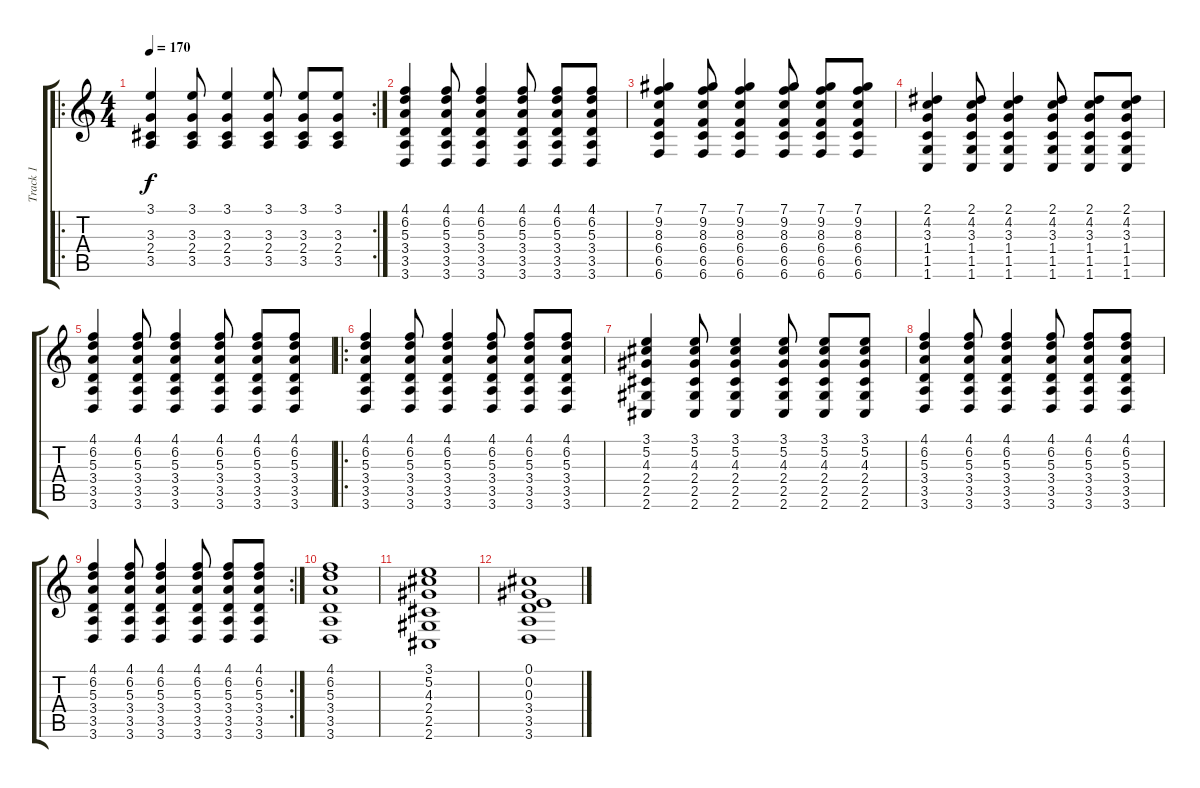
\track ("Track 1" "Track 1") {instrument overdrivenguitar}
\staff {score tabs}
\tuning (Db4 Ab3 E3 B2 Gb2 B1) {hide}
\ro
\rc 2
\ts (4 4)
\tempo 170
\clef g2
\ks c
(3.1 3.3 2.4 3.5).4{dy f} (3.1 3.3 2.4 3.5).8 (3.1 3.3 2.4 3.5).4 (3.1 3.3 2.4 3.5).8 (3.1 3.3 2.4 3.5).8 (3.1 3.3 2.4 3.5).8 |
(4.1 6.2 5.3 3.4 3.5 3.6).4 (4.1 6.2 5.3 3.4 3.5 3.6).8 (4.1 6.2 5.3 3.4 3.5 3.6).4 (4.1 6.2 5.3 3.4 3.5 3.6).8 (4.1 6.2 5.3 3.4 3.5 3.6).8 (4.1 6.2 5.3 3.4 3.5 3.6).8 |
(7.1 9.2 8.3 6.4 6.5 6.6).4 (7.1 9.2 8.3 6.4 6.5 6.6).8 (7.1 9.2 8.3 6.4 6.5 6.6).4 (7.1 9.2 8.3 6.4 6.5 6.6).8 (7.1 9.2 8.3 6.4 6.5 6.6).8 (7.1 9.2 8.3 6.4 6.5 6.6).8 |
(2.1 4.2 3.3 1.4 1.5 1.6).4 (2.1 4.2 3.3 1.4 1.5 1.6).8 (2.1 4.2 3.3 1.4 1.5 1.6).4 (2.1 4.2 3.3 1.4 1.5 1.6).8 (2.1 4.2 3.3 1.4 1.5 1.6).8 (2.1 4.2 3.3 1.4 1.5 1.6).8 |
(4.1 6.2 5.3 3.4 3.5 3.6).4 (4.1 6.2 5.3 3.4 3.5 3.6).8 (4.1 6.2 5.3 3.4 3.5 3.6).4 (4.1 6.2 5.3 3.4 3.5 3.6).8 (4.1 6.2 5.3 3.4 3.5 3.6).8 (4.1 6.2 5.3 3.4 3.5 3.6).8 |
\ro
(4.1 6.2 5.3 3.4 3.5 3.6).4 (4.1 6.2 5.3 3.4 3.5 3.6).8 (4.1 6.2 5.3 3.4 3.5 3.6).4 (4.1 6.2 5.3 3.4 3.5 3.6).8 (4.1 6.2 5.3 3.4 3.5 3.6).8 (4.1 6.2 5.3 3.4 3.5 3.6).8 |
(3.1 5.2 4.3 2.4 2.5 2.6).4 (3.1 5.2 4.3 2.4 2.5 2.6).8 (3.1 5.2 4.3 2.4 2.5 2.6).4 (3.1 5.2 4.3 2.4 2.5 2.6).8 (3.1 5.2 4.3 2.4 2.5 2.6).8 (3.1 5.2 4.3 2.4 2.5 2.6).8 |
(4.1 6.2 5.3 3.4 3.5 3.6).4 (4.1 6.2 5.3 3.4 3.5 3.6).8 (4.1 6.2 5.3 3.4 3.5 3.6).4 (4.1 6.2 5.3 3.4 3.5 3.6).8 (4.1 6.2 5.3 3.4 3.5 3.6).8 (4.1 6.2 5.3 3.4 3.5 3.6).8 |
\rc 2
(4.1 6.2 5.3 3.4 3.5 3.6).4 (4.1 6.2 5.3 3.4 3.5 3.6).8 (4.1 6.2 5.3 3.4 3.5 3.6).4 (4.1 6.2 5.3 3.4 3.5 3.6).8 (4.1 6.2 5.3 3.4 3.5 3.6).8 (4.1 6.2 5.3 3.4 3.5 3.6).8 |
(4.1 6.2 5.3 3.4 3.5 3.6).1 |
(3.1 5.2 4.3 2.4 2.5 2.6).1 |
(0.1 0.2 0.3 3.4 3.5 3.6).1
